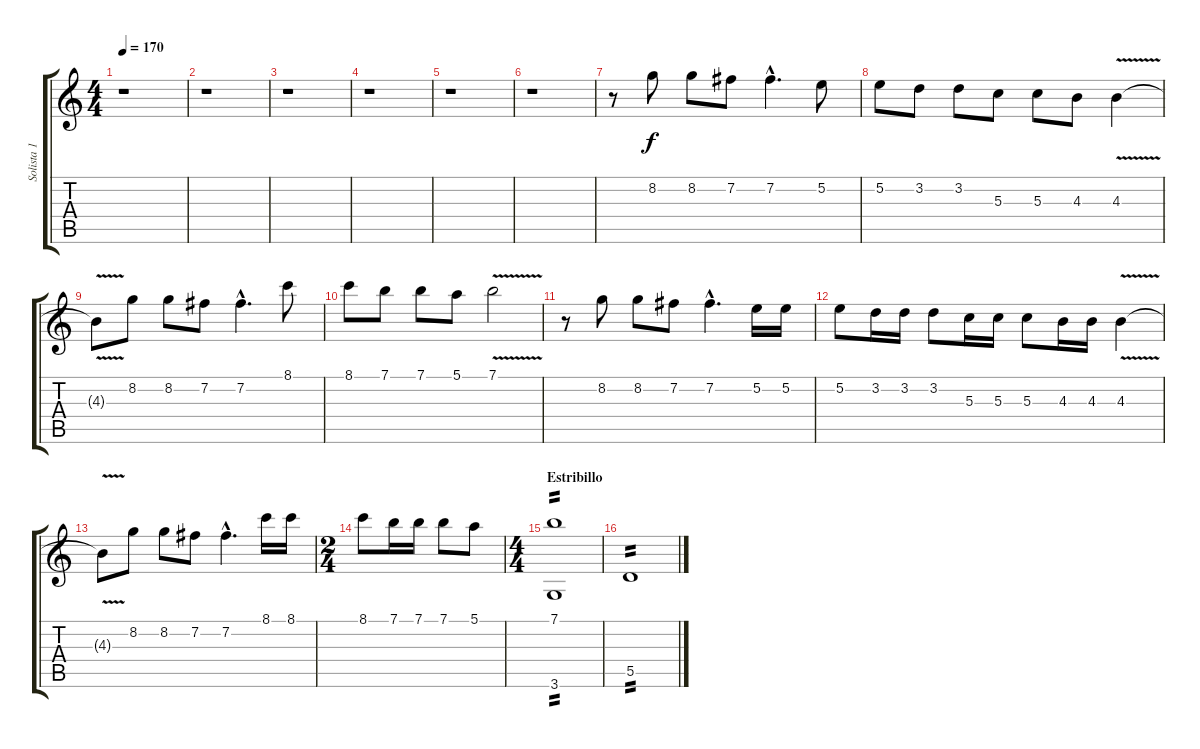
\track ("Solista 1" "Solista 1") {instrument distortionguitar}
\staff {score tabs}
\tuning (E4 B3 G3 D3 A2 E2) {hide}
\ts (4 4)
\tempo 170
\clef g2
\ks c
r.1{dy f} |
r.1 |
r.1 |
r.1 |
r.1 |
r.1 |
r.8 8.2.8 8.2.8 7.2.8 7.2{hac}.4{d} 5.2.8 |
5.2.8 3.2.8 3.2.8 5.3.8 5.3.8 4.3.8 4.3{v}.4 |
4.3{t}.8 8.2.8 8.2.8 7.2.8 7.2{hac}.4{d} 8.1.8 |
8.1.8 7.1.8 7.1.8 5.1.8 7.1{v}.2 |
r.8 8.2.8 8.2.8 7.2.8 7.2{hac}.4{d} 5.2.16 5.2.16 |
5.2.8 3.2.16 3.2.16 3.2.8 5.3.16 5.3.16 5.3.8 4.3.16 4.3.16 4.3{v}.4 |
4.3{t}.8 8.2.8 8.2.8 7.2.8 7.2{hac}.4{d} 8.1.16 8.1.16 |
\ts (2 4)
8.1.8 7.1.16 7.1.16 7.1.8 5.1.8 |
\ts (4 4)
\section ("" "Estribillo")
(7.1 3.6).1{tp 2} |
5.5.1{tp 2}
